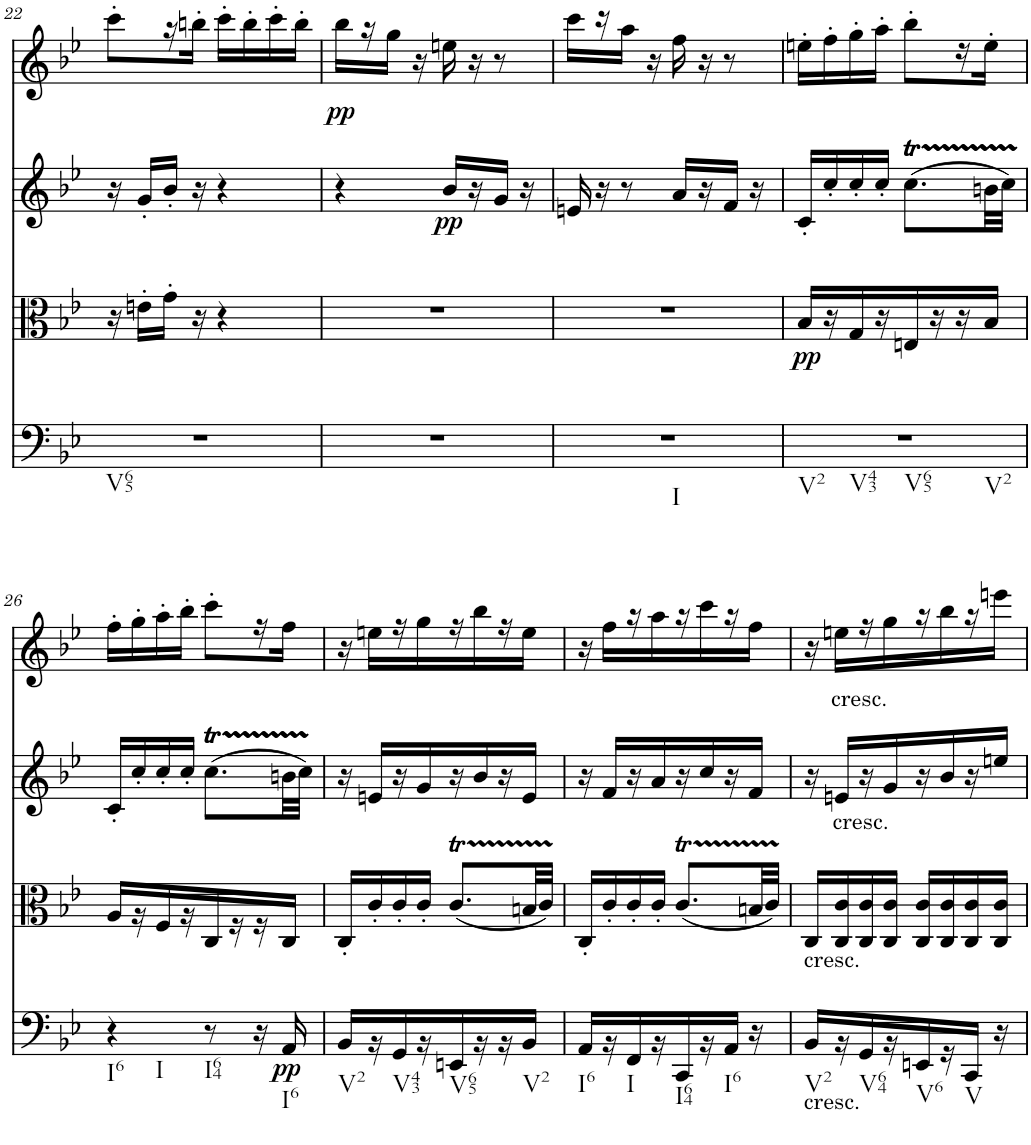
**kern	**dynam	**kern	**dynam	**kern	**dynam	**kern	**dynam
*part4	*part4	*part3	*part3	*part2	*part2	*part1	*part1
*staff4	*staff4	*staff3	*staff3	*staff2	*staff2	*staff1	*staff1
*I"Violoncello	*	*I"Viola	*	*I"Violin II	*	*I"Violin I	*
!!LO:PB:g=z
*clefF4	*	*clefC3	*	*clefG2	*	*clefG2	*
*k[b-e-]	*	*k[b-e-]	*	*k[b-e-]	*	*k[b-e-]	*
*M2/4	*	*M2/4	*	*M2/4	*	*M2/4	*
=22	=22	=22	=22	=22	=22	=22	=22
!LO:TX:b:t=V65	!	!	!	!	!	!	!
2r	.	16r	.	16r	.	8ccc'\L	.
.	.	16en'\LL	.	16g'/LL	.	.	.
.	.	16g'\JJ	.	16b-'/JJ	.	16r	.
.	.	16r	.	16r	.	16bbn'\JJ	.
.	.	4r	.	4r	.	16ccc'\LL	.
.	.	.	.	.	.	16bb'\	.
.	.	.	.	.	.	16ccc'\	.
.	.	.	.	.	.	16bb'\JJ	.
=23	=23	=23	=23	=23	=23	=23	=23
!	!	!	!	!	!	!	!LO:DY:b
2r	.	2r	.	4r	.	16bb-\LL	pp
.	.	.	.	.	.	16r	.
.	.	.	.	.	.	16gg\JJ	.
.	.	.	.	.	.	16r	.
!	!	!	!	!	!LO:DY:b	!	!
.	.	.	.	16b-/LL	pp	16een\	.
.	.	.	.	16r	.	16r	.
.	.	.	.	16g/JJ	.	8r	.
.	.	.	.	16r	.	.	.
=24	=24	=24	=24	=24	=24	=24	=24
!LO:TX:b:t=I	!	!	!	!	!	!	!
2r	.	2r	.	16en/	.	16ccc\LL	.
.	.	.	.	16r	.	16r	.
.	.	.	.	8r	.	16aa\JJ	.
.	.	.	.	.	.	16r	.
.	.	.	.	16a/LL	.	16ff\	.
.	.	.	.	16r	.	16r	.
.	.	.	.	16f/JJ	.	8r	.
.	.	.	.	16r	.	.	.
=25	=25	=25	=25	=25	=25	=25	=25
!LO:TX:b:t=V2	!	!	!	!	!	!	!
!LO:TX:b:t=V43	!	!	!	!	!	!	!
!LO:TX:b:t=V65	!	!	!	!	!	!	!
!LO:TX:b:t=V2	!	!	!	!	!	!	!
!	!	!	!LO:DY:b	!	!	!	!
2r	.	16B-/LL	pp	16c'/LL	.	16een'\LL	.
.	.	16r	.	16cc'/	.	16ff'\	.
.	.	16G/	.	16cc'/	.	16gg'\	.
.	.	16r	.	16cc'/JJ	.	16aa'\JJ	.
.	.	16En/	.	(8.ccT\L	.	8bb-'\L	.
.	.	16r	.	.	.	.	.
.	.	16r	.	.	.	16r	.
.	.	16B-/JJ	.	32bn\LL	.	16ee'\JJ	.
.	.	.	.	32ccTTT\JJJ)	.	.	.
!!LO:LB:g=z
=26	=26	=26	=26	=26	=26	=26	=26
!LO:TX:b:t=I6	!	!	!	!	!	!	!
!LO:TX:b:t=I	!	!	!	!	!	!	!
4r	.	16A/LL	.	16c'/LL	.	16ff'\LL	.
.	.	16r	.	16cc'/	.	16gg'\	.
.	.	16F/	.	16cc'/	.	16aa'\	.
.	.	16r	.	16cc'/JJ	.	16bb-'\JJ	.
!LO:TX:b:t=I64	!	!	!	!	!	!	!
8r	.	16C/	.	(8.ccT\L	.	8ccc'\L	.
.	.	16r	.	.	.	.	.
16r	.	16r	.	.	.	16r	.
!LO:TX:b:t=I6	!	!	!	!	!	!	!
!	!LO:DY:b	!	!	!	!	!	!
16AA/	pp	16C/JJ	.	32bn\LL	.	16ff\JJ	.
.	.	.	.	32ccTTT\JJJ)	.	.	.
=27	=27	=27	=27	=27	=27	=27	=27
!LO:TX:b:t=V2	!	!	!	!	!	!	!
16BB-/LL	.	16C'/LL	.	16r	.	16r	.
16r	.	16c'/	.	16en/LL	.	16een\LL	.
!LO:TX:b:t=V43	!	!	!	!	!	!	!
16GG/	.	16c'/	.	16r	.	16r	.
16r	.	16c'/JJ	.	16g/	.	16gg\	.
!LO:TX:b:t=V65	!	!	!	!	!	!	!
16EEn/	.	(8.cT/L	.	16r	.	16r	.
16r	.	.	.	16b-/	.	16bb-\	.
16r	.	.	.	16r	.	16r	.
!LO:TX:b:t=V2	!	!	!	!	!	!	!
16BB-/JJ	.	32Bn/LL	.	16e/JJ	.	16ee\JJ	.
.	.	32cTTT/JJJ)	.	.	.	.	.
=28	=28	=28	=28	=28	=28	=28	=28
!LO:TX:b:t=I6	!	!	!	!	!	!	!
16AA/LL	.	16C'/LL	.	16r	.	16r	.
16r	.	16c'/	.	16f/LL	.	16ff\LL	.
!LO:TX:b:t=I	!	!	!	!	!	!	!
16FF/	.	16c'/	.	16r	.	16r	.
16r	.	16c'/JJ	.	16a/	.	16aa\	.
!LO:TX:b:t=I64	!	!	!	!	!	!	!
16CC/	.	(8.cT/L	.	16r	.	16r	.
16r	.	.	.	16cc/	.	16ccc\	.
!LO:TX:b:t=I6	!	!	!	!	!	!	!
16AA/JJ	.	.	.	16r	.	16r	.
16r	.	32Bn/LL	.	16f/JJ	.	16ff\JJ	.
.	.	32cTTT/JJJ)	.	.	.	.	.
=29	=29	=29	=29	=29	=29	=29	=29
!LO:TX:a:t=cresc.	!	!	!	!	!	!	!
!LO:TX:b:t=cresc.	!	!	!	!	!	!	!
!LO:TX:b:t=V2	!	!	!	!	!	!	!
16BB-/LL	.	16C/LL	.	16r	.	16r	.
!	!	!	!	!	!	!LO:TX:b:t=cresc.	!
!	!	!	!	!LO:TX:b:t=cresc.	!	!	!
16r	.	16C/ 16c/	.	16en/LL	.	16een\LL	.
!LO:TX:b:t=V64	!	!	!	!	!	!	!
16GG/	.	16C/ 16c/	.	16r	.	16r	.
16r	.	16C/ 16c/JJ	.	16g/	.	16gg\	.
!LO:TX:b:t=V6	!	!	!	!	!	!	!
16EEn/	.	16C/ 16c/LL	.	16r	.	16r	.
16r	.	16C/ 16c/	.	16b-/	.	16bb-\	.
!LO:TX:b:t=V	!	!	!	!	!	!	!
16CC/JJ	.	16C/ 16c/	.	16r	.	16r	.
16r	.	16C/ 16c/JJ	.	16een/JJ	.	16eeen\JJ	.
=	=	=	=	=	=	=	=
*-	*-	*-	*-	*-	*-	*-	*-
